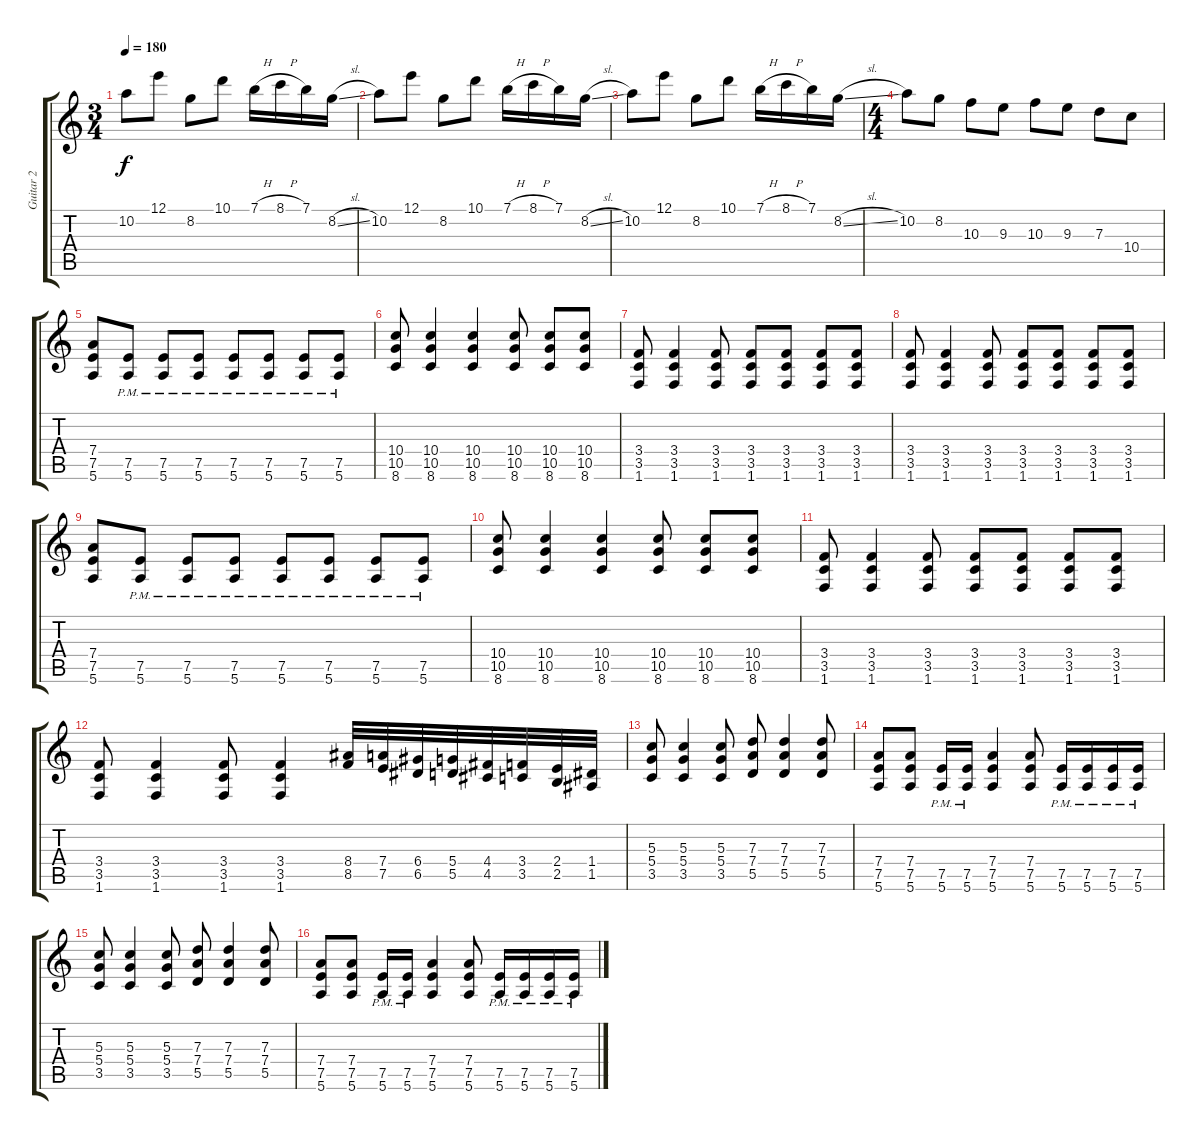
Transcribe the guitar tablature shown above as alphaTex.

\track ("Guitar 2" "Guitar 2") {instrument overdrivenguitar}
\staff {score tabs}
\tuning (E4 B3 G3 D3 A2 E2) {hide}
\ts (3 4)
\tempo 180
\clef g2
\ks c
10.2.8{dy f} 12.1.8 8.2.8 10.1.8 7.1{h}.16 8.1{h}.16 7.1.16 8.2{sl}.16 |
10.2.8 12.1.8 8.2.8 10.1.8 7.1{h}.16 8.1{h}.16 7.1.16 8.2{sl}.16 |
10.2.8 12.1.8 8.2.8 10.1.8 7.1{h}.16 8.1{h}.16 7.1.16 8.2{sl}.16 |
\ts (4 4)
10.2.8 8.2.8 10.3.8 9.3.8 10.3.8 9.3.8 7.3.8 10.4.8 |
(7.4 7.5 5.6).8 (7.5{pm} 5.6{pm}).8 (7.5{pm} 5.6{pm}).8 (7.5{pm} 5.6{pm}).8 (7.5{pm} 5.6{pm}).8 (7.5{pm} 5.6{pm}).8 (7.5{pm} 5.6{pm}).8 (7.5{pm} 5.6{pm}).8 |
(10.4 10.5 8.6).8 (10.4 10.5 8.6).4 (10.4 10.5 8.6).4 (10.4 10.5 8.6).8 (10.4 10.5 8.6).8 (10.4 10.5 8.6).8 |
(3.4 3.5 1.6).8 (3.4 3.5 1.6).4 (3.4 3.5 1.6).8 (3.4 3.5 1.6).8 (3.4 3.5 1.6).8 (3.4 3.5 1.6).8 (3.4 3.5 1.6).8 |
(3.4 3.5 1.6).8 (3.4 3.5 1.6).4 (3.4 3.5 1.6).8 (3.4 3.5 1.6).8 (3.4 3.5 1.6).8 (3.4 3.5 1.6).8 (3.4 3.5 1.6).8 |
(7.4 7.5 5.6).8 (7.5{pm} 5.6{pm}).8 (7.5{pm} 5.6{pm}).8 (7.5{pm} 5.6{pm}).8 (7.5{pm} 5.6{pm}).8 (7.5{pm} 5.6{pm}).8 (7.5{pm} 5.6{pm}).8 (7.5{pm} 5.6{pm}).8 |
(10.4 10.5 8.6).8 (10.4 10.5 8.6).4 (10.4 10.5 8.6).4 (10.4 10.5 8.6).8 (10.4 10.5 8.6).8 (10.4 10.5 8.6).8 |
(3.4 3.5 1.6).8 (3.4 3.5 1.6).4 (3.4 3.5 1.6).8 (3.4 3.5 1.6).8 (3.4 3.5 1.6).8 (3.4 3.5 1.6).8 (3.4 3.5 1.6).8 |
(3.4 3.5 1.6).8 (3.4 3.5 1.6).4 (3.4 3.5 1.6).8 (3.4 3.5 1.6).4 (8.4 8.5).32 (7.4 7.5).32 (6.4 6.5).32 (5.4 5.5).32 (4.4 4.5).32 (3.4 3.5).32 (2.4 2.5).32 (1.4 1.5).32 |
(5.3 5.4 3.5).8 (5.3 5.4 3.5).4 (5.3 5.4 3.5).8 (7.3 7.4 5.5).8 (7.3 7.4 5.5).4 (7.3 7.4 5.5).8 |
(7.4 7.5 5.6).8 (7.4 7.5 5.6).8 (7.5{pm} 5.6{pm}).16 (7.5{pm} 5.6{pm}).16 (7.4 7.5 5.6).4 (7.4 7.5 5.6).8 (7.5{pm} 5.6{pm}).16 (7.5{pm} 5.6{pm}).16 (7.5{pm} 5.6{pm}).16 (7.5{pm} 5.6{pm}).16 |
(5.3 5.4 3.5).8 (5.3 5.4 3.5).4 (5.3 5.4 3.5).8 (7.3 7.4 5.5).8 (7.3 7.4 5.5).4 (7.3 7.4 5.5).8 |
(7.4 7.5 5.6).8 (7.4 7.5 5.6).8 (7.5{pm} 5.6{pm}).16 (7.5{pm} 5.6{pm}).16 (7.4 7.5 5.6).4 (7.4 7.5 5.6).8 (7.5{pm} 5.6{pm}).16 (7.5{pm} 5.6{pm}).16 (7.5{pm} 5.6{pm}).16 (7.5{pm} 5.6{pm}).16
